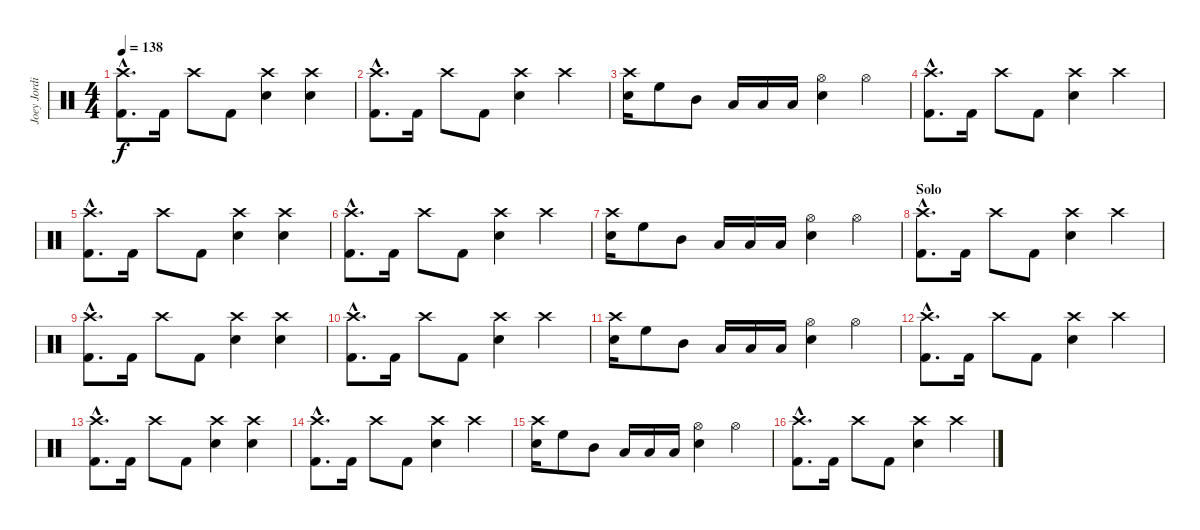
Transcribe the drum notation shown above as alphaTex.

\track ("Joey Jordison" "Joey Jordi") {instrument percussion}
\staff {score}
\articulation defaults
\ts (4 4)
\tempo 138
\clef neutral
\ks c
("Crash high (hit)"{hac} "Kick (hit) 2"{hac}).8{d dy f} "Kick (hit) 2".16 "Crash high (hit)".8 "Kick (hit) 2".8 ("Crash high (hit)" "Electric Snare (hit)").4 ("Crash high (hit)" "Electric Snare (hit)").4 |
("Crash high (hit)"{hac} "Kick (hit) 2"{hac}).8{d} "Kick (hit) 2".16 "Crash high (hit)".8 "Kick (hit) 2".8 ("Crash high (hit)" "Electric Snare (hit)").4 "Crash high (hit)".4 |
("Crash high (hit)" "Electric Snare (hit)").16 "High Floor Tom (hit)".8 "Mid Tom (hit)".8 "Low Tom (hit)".16 "Low Tom (hit)".16 "Low Tom (hit)".16 ("Hi-Hat (open)" "Electric Snare (hit)").4 "Hi-Hat (open)".4 |
("Crash high (hit)"{hac} "Kick (hit) 2"{hac}).8{d} "Kick (hit) 2".16 "Crash high (hit)".8 "Kick (hit) 2".8 ("Crash high (hit)" "Electric Snare (hit)").4 "Crash high (hit)".4 |
("Crash high (hit)"{hac} "Kick (hit) 2"{hac}).8{d} "Kick (hit) 2".16 "Crash high (hit)".8 "Kick (hit) 2".8 ("Crash high (hit)" "Electric Snare (hit)").4 ("Crash high (hit)" "Electric Snare (hit)").4 |
("Crash high (hit)"{hac} "Kick (hit) 2"{hac}).8{d} "Kick (hit) 2".16 "Crash high (hit)".8 "Kick (hit) 2".8 ("Crash high (hit)" "Electric Snare (hit)").4 "Crash high (hit)".4 |
("Crash high (hit)" "Electric Snare (hit)").16 "High Floor Tom (hit)".8 "Mid Tom (hit)".8 "Low Tom (hit)".16 "Low Tom (hit)".16 "Low Tom (hit)".16 ("Hi-Hat (open)" "Electric Snare (hit)").4 "Hi-Hat (open)".4 |
\section ("" "Solo")
("Crash high (hit)"{hac} "Kick (hit) 2"{hac}).8{d} "Kick (hit) 2".16 "Crash high (hit)".8 "Kick (hit) 2".8 ("Crash high (hit)" "Electric Snare (hit)").4 "Crash high (hit)".4 |
("Crash high (hit)"{hac} "Kick (hit) 2"{hac}).8{d} "Kick (hit) 2".16 "Crash high (hit)".8 "Kick (hit) 2".8 ("Crash high (hit)" "Electric Snare (hit)").4 ("Crash high (hit)" "Electric Snare (hit)").4 |
("Crash high (hit)"{hac} "Kick (hit) 2"{hac}).8{d} "Kick (hit) 2".16 "Crash high (hit)".8 "Kick (hit) 2".8 ("Crash high (hit)" "Electric Snare (hit)").4 "Crash high (hit)".4 |
("Crash high (hit)" "Electric Snare (hit)").16 "High Floor Tom (hit)".8 "Mid Tom (hit)".8 "Low Tom (hit)".16 "Low Tom (hit)".16 "Low Tom (hit)".16 ("Hi-Hat (open)" "Electric Snare (hit)").4 "Hi-Hat (open)".4 |
("Crash high (hit)"{hac} "Kick (hit) 2"{hac}).8{d} "Kick (hit) 2".16 "Crash high (hit)".8 "Kick (hit) 2".8 ("Crash high (hit)" "Electric Snare (hit)").4 "Crash high (hit)".4 |
("Crash high (hit)"{hac} "Kick (hit) 2"{hac}).8{d} "Kick (hit) 2".16 "Crash high (hit)".8 "Kick (hit) 2".8 ("Crash high (hit)" "Electric Snare (hit)").4 ("Crash high (hit)" "Electric Snare (hit)").4 |
("Crash high (hit)"{hac} "Kick (hit) 2"{hac}).8{d} "Kick (hit) 2".16 "Crash high (hit)".8 "Kick (hit) 2".8 ("Crash high (hit)" "Electric Snare (hit)").4 "Crash high (hit)".4 |
("Crash high (hit)" "Electric Snare (hit)").16 "High Floor Tom (hit)".8 "Mid Tom (hit)".8 "Low Tom (hit)".16 "Low Tom (hit)".16 "Low Tom (hit)".16 ("Hi-Hat (open)" "Electric Snare (hit)").4 "Hi-Hat (open)".4 |
("Crash high (hit)"{hac} "Kick (hit) 2"{hac}).8{d} "Kick (hit) 2".16 "Crash high (hit)".8 "Kick (hit) 2".8 ("Crash high (hit)" "Electric Snare (hit)").4 "Crash high (hit)".4
